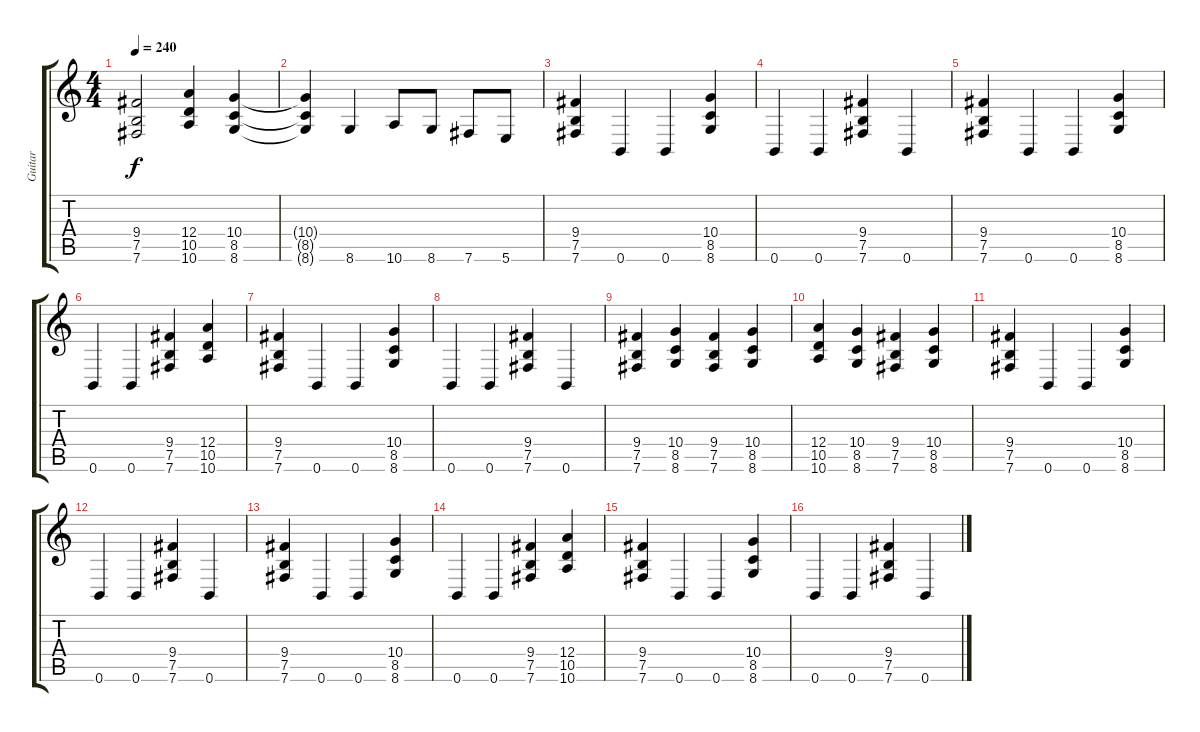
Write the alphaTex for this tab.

\track ("Guitar" "Guitar") {instrument distortionguitar}
\staff {score tabs}
\tuning (B3 Gb3 D3 A2 E2 B1) {hide}
\ts (4 4)
\tempo 240
\clef g2
\ks c
(9.4 7.5 7.6).2{dy f} (12.4 10.5 10.6).4 (10.4 8.5 8.6).4 |
(10.4{t} 8.5{t} 8.6{t}).4 8.6.4 10.6.8 8.6.8 7.6.8 5.6.8 |
(9.4 7.5 7.6).4 0.6.4 0.6.4 (10.4 8.5 8.6).4 |
0.6.4 0.6.4 (9.4 7.5 7.6).4 0.6.4 |
(9.4 7.5 7.6).4 0.6.4 0.6.4 (10.4 8.5 8.6).4 |
0.6.4 0.6.4 (9.4 7.5 7.6).4 (12.4 10.5 10.6).4 |
(9.4 7.5 7.6).4 0.6.4 0.6.4 (10.4 8.5 8.6).4 |
0.6.4 0.6.4 (9.4 7.5 7.6).4 0.6.4 |
(9.4 7.5 7.6).4 (10.4 8.5 8.6).4 (9.4 7.5 7.6).4 (10.4 8.5 8.6).4 |
(12.4 10.5 10.6).4 (10.4 8.5 8.6).4 (9.4 7.5 7.6).4 (10.4 8.5 8.6).4 |
(9.4 7.5 7.6).4 0.6.4 0.6.4 (10.4 8.5 8.6).4 |
0.6.4 0.6.4 (9.4 7.5 7.6).4 0.6.4 |
(9.4 7.5 7.6).4 0.6.4 0.6.4 (10.4 8.5 8.6).4 |
0.6.4 0.6.4 (9.4 7.5 7.6).4 (12.4 10.5 10.6).4 |
(9.4 7.5 7.6).4 0.6.4 0.6.4 (10.4 8.5 8.6).4 |
0.6.4 0.6.4 (9.4 7.5 7.6).4 0.6.4
